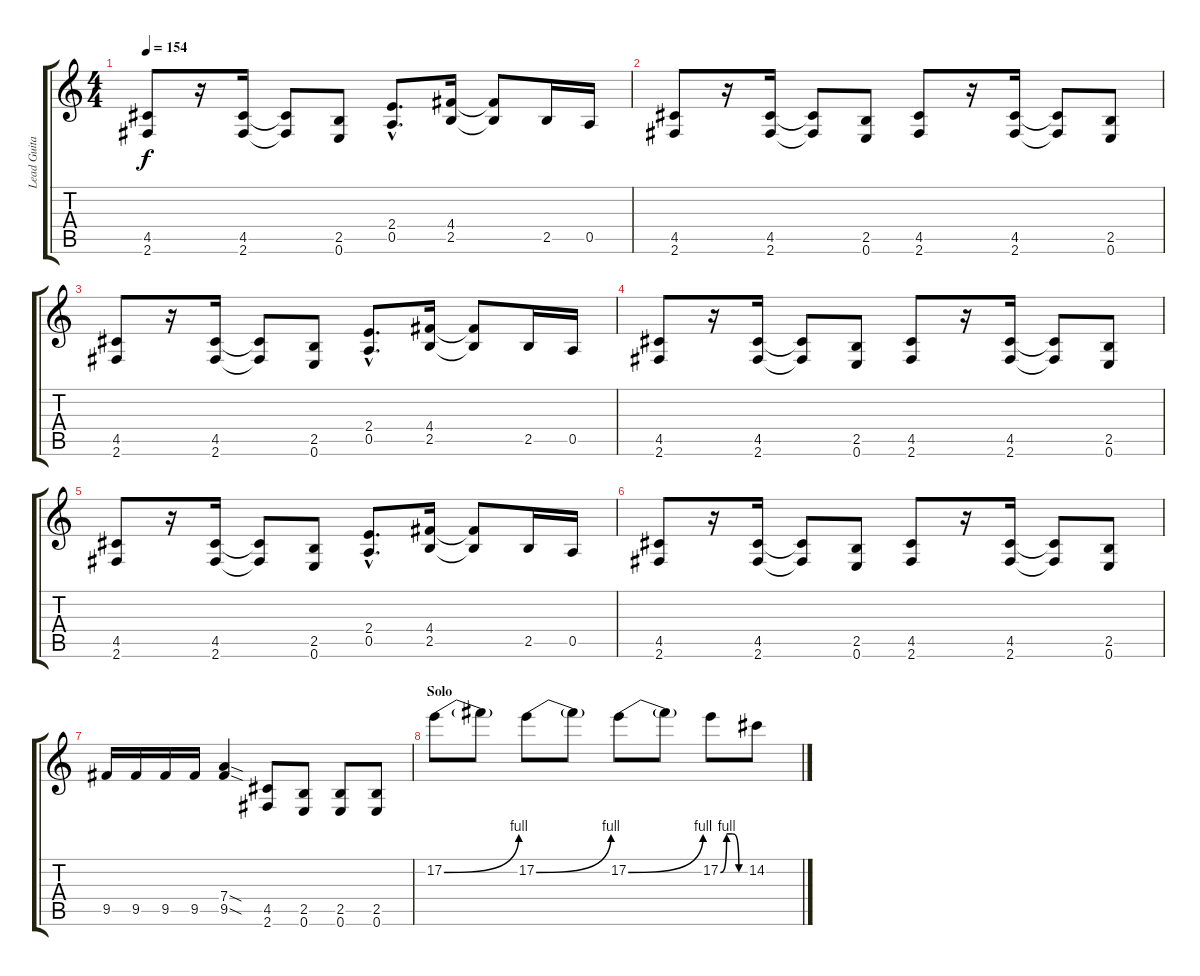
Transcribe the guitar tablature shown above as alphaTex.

\track ("Lead Guitar" "Lead Guita") {instrument distortionguitar}
\staff {score tabs}
\tuning (E4 B3 G3 D3 A2 E2) {hide}
\ts (4 4)
\tempo 154
\clef g2
\ks c
(4.5 2.6).8{dy f} r.16 (4.5 2.6).16 (4.5{t} 2.6{t}).8 (2.5 0.6).8 (2.4{hac} 0.5{hac}).8{d} (4.4 2.5).16 (4.4{t} 2.5{t}).8 2.5.16 0.5.16 |
(4.5 2.6).8 r.16 (4.5 2.6).16 (4.5{t} 2.6{t}).8 (2.5 0.6).8 (4.5 2.6).8 r.16 (4.5 2.6).16 (4.5{t} 2.6{t}).8 (2.5 0.6).8 |
(4.5 2.6).8 r.16 (4.5 2.6).16 (4.5{t} 2.6{t}).8 (2.5 0.6).8 (2.4{hac} 0.5{hac}).8{d} (4.4 2.5).16 (4.4{t} 2.5{t}).8 2.5.16 0.5.16 |
(4.5 2.6).8 r.16 (4.5 2.6).16 (4.5{t} 2.6{t}).8 (2.5 0.6).8 (4.5 2.6).8 r.16 (4.5 2.6).16 (4.5{t} 2.6{t}).8 (2.5 0.6).8 |
(4.5 2.6).8 r.16 (4.5 2.6).16 (4.5{t} 2.6{t}).8 (2.5 0.6).8 (2.4{hac} 0.5{hac}).8{d} (4.4 2.5).16 (4.4{t} 2.5{t}).8 2.5.16 0.5.16 |
(4.5 2.6).8 r.16 (4.5 2.6).16 (4.5{t} 2.6{t}).8 (2.5 0.6).8 (4.5 2.6).8 r.16 (4.5 2.6).16 (4.5{t} 2.6{t}).8 (2.5 0.6).8 |
9.5.16 9.5.16 9.5.16 9.5.16 (7.4{sod} 9.5{sod}).4 (4.5 2.6).8 (2.5 0.6).8 (2.5 0.6).8 (2.5 0.6).8 |
\section ("" "Solo")
17.2{be (bend 0 0 60 4)}.8 17.2{t}.8 17.2{be (bend 0 0 60 4)}.8 17.2{t}.8 17.2{be (bend 0 0 60 4)}.8 17.2{t}.8 17.2{be (custom 0 0 15 4 30 4 45 0 60 0)}.8 14.2.8
